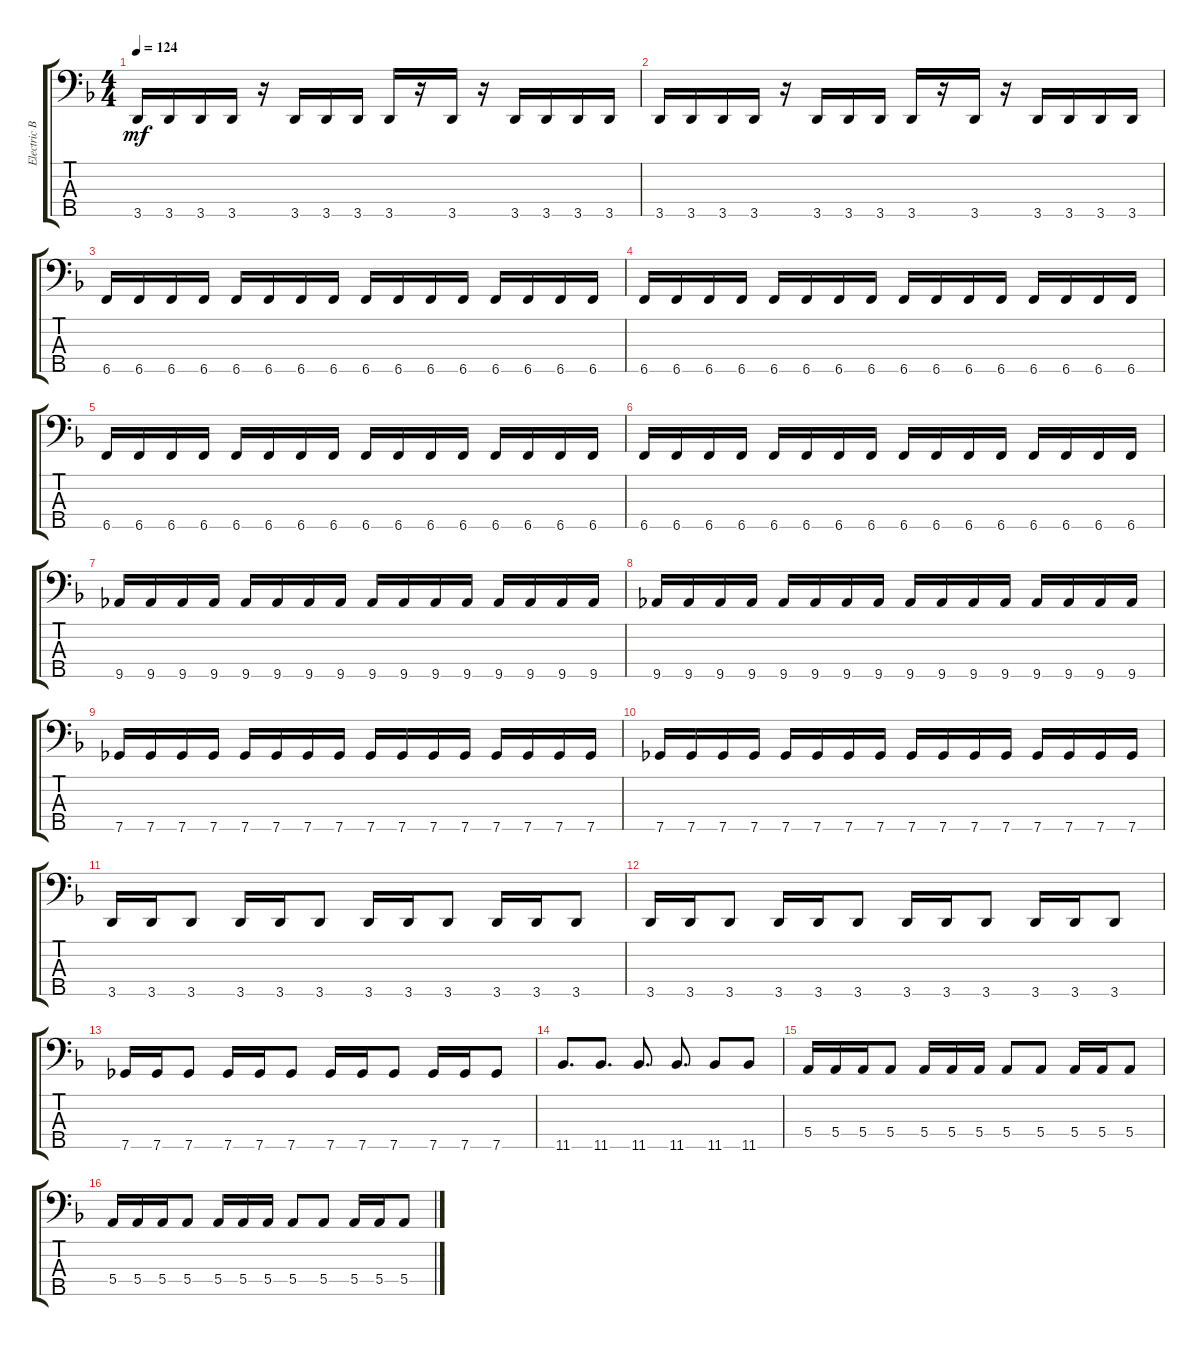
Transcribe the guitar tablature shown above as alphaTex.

\track ("Electric Bass" "Electric B") {instrument electricbassfinger}
\staff {score tabs}
\tuning (G2 D2 A1 E1 B0) {hide}
\ts (4 4)
\tempo 124
\clef f4
\ks dminor
3.5.16{dy mf} 3.5.16 3.5.16 3.5.16 r.16 3.5.16 3.5.16 3.5.16 3.5.16 r.16 3.5.16 r.16 3.5.16 3.5.16 3.5.16 3.5.16 |
3.5.16 3.5.16 3.5.16 3.5.16 r.16 3.5.16 3.5.16 3.5.16 3.5.16 r.16 3.5.16 r.16 3.5.16 3.5.16 3.5.16 3.5.16 |
6.5.16 6.5.16 6.5.16 6.5.16 6.5.16 6.5.16 6.5.16 6.5.16 6.5.16 6.5.16 6.5.16 6.5.16 6.5.16 6.5.16 6.5.16 6.5.16 |
6.5.16 6.5.16 6.5.16 6.5.16 6.5.16 6.5.16 6.5.16 6.5.16 6.5.16 6.5.16 6.5.16 6.5.16 6.5.16 6.5.16 6.5.16 6.5.16 |
6.5.16 6.5.16 6.5.16 6.5.16 6.5.16 6.5.16 6.5.16 6.5.16 6.5.16 6.5.16 6.5.16 6.5.16 6.5.16 6.5.16 6.5.16 6.5.16 |
6.5.16 6.5.16 6.5.16 6.5.16 6.5.16 6.5.16 6.5.16 6.5.16 6.5.16 6.5.16 6.5.16 6.5.16 6.5.16 6.5.16 6.5.16 6.5.16 |
9.5.16 9.5.16 9.5.16 9.5.16 9.5.16 9.5.16 9.5.16 9.5.16 9.5.16 9.5.16 9.5.16 9.5.16 9.5.16 9.5.16 9.5.16 9.5.16 |
9.5.16 9.5.16 9.5.16 9.5.16 9.5.16 9.5.16 9.5.16 9.5.16 9.5.16 9.5.16 9.5.16 9.5.16 9.5.16 9.5.16 9.5.16 9.5.16 |
7.5.16 7.5.16 7.5.16 7.5.16 7.5.16 7.5.16 7.5.16 7.5.16 7.5.16 7.5.16 7.5.16 7.5.16 7.5.16 7.5.16 7.5.16 7.5.16 |
7.5.16 7.5.16 7.5.16 7.5.16 7.5.16 7.5.16 7.5.16 7.5.16 7.5.16 7.5.16 7.5.16 7.5.16 7.5.16 7.5.16 7.5.16 7.5.16 |
3.5.16 3.5.16 3.5.8 3.5.16 3.5.16 3.5.8 3.5.16 3.5.16 3.5.8 3.5.16 3.5.16 3.5.8 |
3.5.16 3.5.16 3.5.8 3.5.16 3.5.16 3.5.8 3.5.16 3.5.16 3.5.8 3.5.16 3.5.16 3.5.8 |
7.5.16 7.5.16 7.5.8 7.5.16 7.5.16 7.5.8 7.5.16 7.5.16 7.5.8 7.5.16 7.5.16 7.5.8 |
11.5.8{d} 11.5.8{d} 11.5.8{d} 11.5.8{d} 11.5.8 11.5.8 |
5.4.16 5.4.16 5.4.16 5.4.8 5.4.16 5.4.16 5.4.16 5.4.8 5.4.8 5.4.16 5.4.16 5.4.8 |
5.4.16 5.4.16 5.4.16 5.4.8 5.4.16 5.4.16 5.4.16 5.4.8 5.4.8 5.4.16 5.4.16 5.4.8
